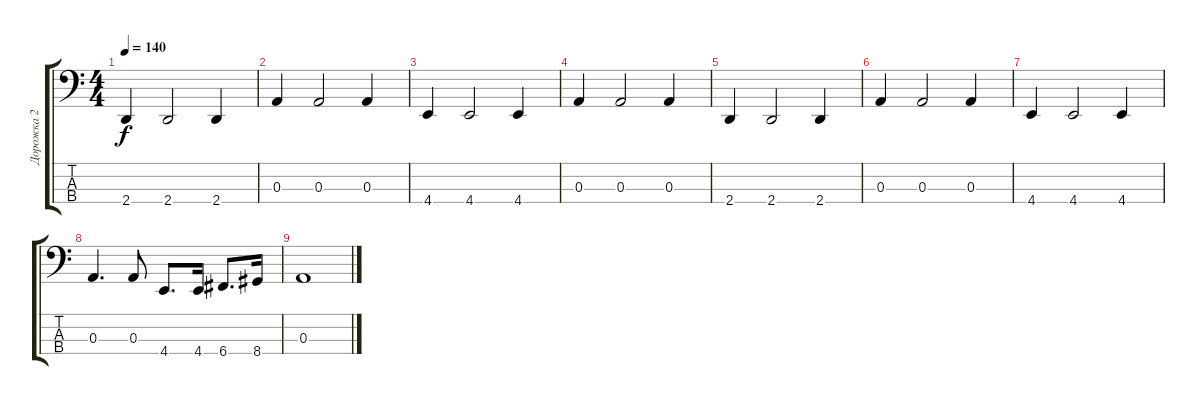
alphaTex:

\track ("Дорожка 2" "Дорожка 2") {instrument electricbassfinger}
\staff {score tabs}
\tuning (G2 D2 A1 C1) {hide}
\ts (4 4)
\tempo 140
\clef f4
\ks c
2.4.4{dy f} 2.4.2 2.4.4 |
0.3.4 0.3.2 0.3.4 |
4.4.4 4.4.2 4.4.4 |
0.3.4 0.3.2 0.3.4 |
2.4.4 2.4.2 2.4.4 |
0.3.4 0.3.2 0.3.4 |
4.4.4 4.4.2 4.4.4 |
0.3.4{d} 0.3.8 4.4.8{d} 4.4.16 6.4.8{d} 8.4.16 |
0.3.1
